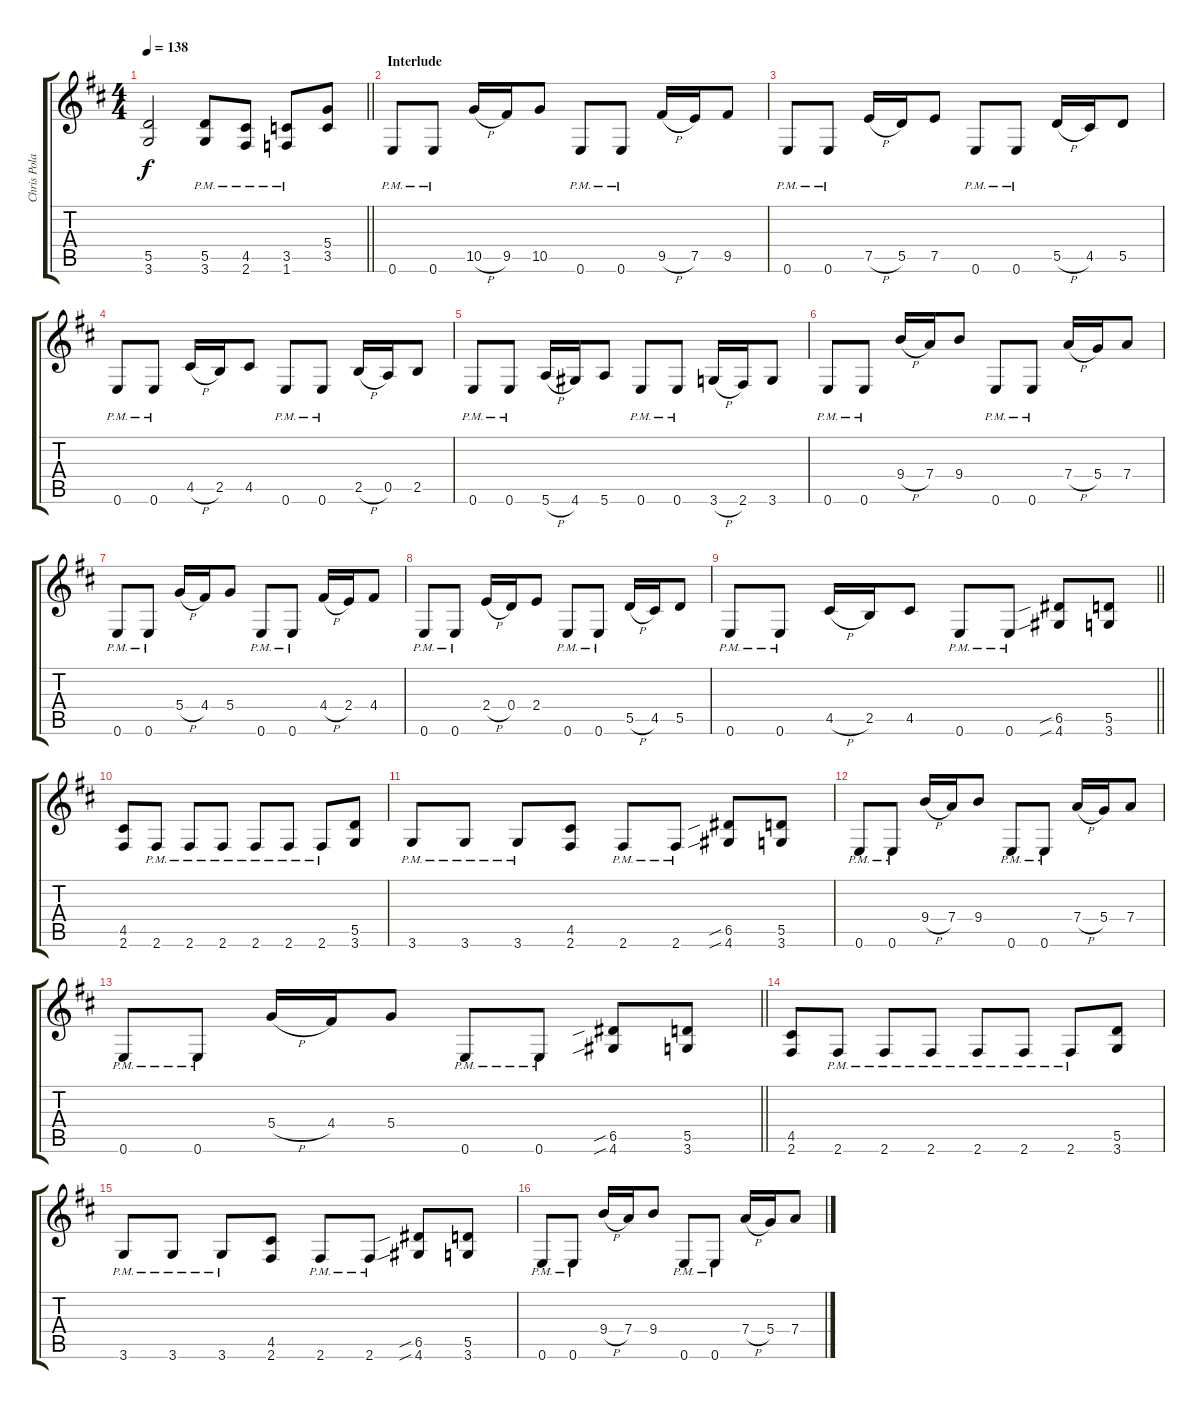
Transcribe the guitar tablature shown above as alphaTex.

\track ("Chris Poland" "Chris Pola") {instrument distortionguitar}
\staff {score tabs}
\tuning (E4 B3 G3 D3 A2 E2) {hide}
\ts (4 4)
\tempo 138
\clef g2
\barLineRight lightlight
\ks d
(5.5 3.6).2{dy f} (5.5{pm} 3.6{pm}).8 (4.5{pm} 2.6{pm}).8 (3.5{pm} 1.6{pm}).8 (5.4 3.5).8 |
\section ("" "Interlude")
0.6{pm}.8 0.6{pm}.8 10.5{h}.16 9.5.16 10.5.8 0.6{pm}.8 0.6{pm}.8 9.5{h}.16 7.5.16 9.5.8 |
0.6{pm}.8 0.6{pm}.8 7.5{h}.16 5.5.16 7.5.8 0.6{pm}.8 0.6{pm}.8 5.5{h}.16 4.5.16 5.5.8 |
0.6{pm}.8 0.6{pm}.8 4.5{h}.16 2.5.16 4.5.8 0.6{pm}.8 0.6{pm}.8 2.5{h}.16 0.5.16 2.5.8 |
0.6{pm}.8 0.6{pm}.8 5.6{h}.16 4.6.16 5.6.8 0.6{pm}.8 0.6{pm}.8 3.6{h}.16 2.6.16 3.6.8 |
0.6{pm}.8 0.6{pm}.8 9.4{h}.16 7.4.16 9.4.8 0.6{pm}.8 0.6{pm}.8 7.4{h}.16 5.4.16 7.4.8 |
0.6{pm}.8 0.6{pm}.8 5.4{h}.16 4.4.16 5.4.8 0.6{pm}.8 0.6{pm}.8 4.4{h}.16 2.4.16 4.4.8 |
0.6{pm}.8 0.6{pm}.8 2.4{h}.16 0.4.16 2.4.8 0.6{pm}.8 0.6{pm}.8 5.5{h}.16 4.5.16 5.5.8 |
\barLineRight lightlight
0.6{pm}.8 0.6{pm}.8 4.5{h}.16 2.5.16 4.5.8 0.6{pm}.8 0.6{pm}.8 (6.5{sib} 4.6{sib}).8 (5.5 3.6).8 |
(4.5 2.6).8 2.6{pm}.8 2.6{pm}.8 2.6{pm}.8 2.6{pm}.8 2.6{pm}.8 2.6{pm}.8 (5.5 3.6).8 |
3.6{pm}.8 3.6{pm}.8 3.6{pm}.8 (4.5 2.6).8 2.6{pm}.8 2.6{pm}.8 (6.5{sib} 4.6{sib}).8 (5.5 3.6).8 |
0.6{pm}.8 0.6{pm}.8 9.4{h}.16 7.4.16 9.4.8 0.6{pm}.8 0.6{pm}.8 7.4{h}.16 5.4.16 7.4.8 |
\barLineRight lightlight
0.6{pm}.8 0.6{pm}.8 5.4{h}.16 4.4.16 5.4.8 0.6{pm}.8 0.6{pm}.8 (6.5{sib} 4.6{sib}).8 (5.5 3.6).8 |
(4.5 2.6).8 2.6{pm}.8 2.6{pm}.8 2.6{pm}.8 2.6{pm}.8 2.6{pm}.8 2.6{pm}.8 (5.5 3.6).8 |
3.6{pm}.8 3.6{pm}.8 3.6{pm}.8 (4.5 2.6).8 2.6{pm}.8 2.6{pm}.8 (6.5{sib} 4.6{sib}).8 (5.5 3.6).8 |
0.6{pm}.8 0.6{pm}.8 9.4{h}.16 7.4.16 9.4.8 0.6{pm}.8 0.6{pm}.8 7.4{h}.16 5.4.16 7.4.8
